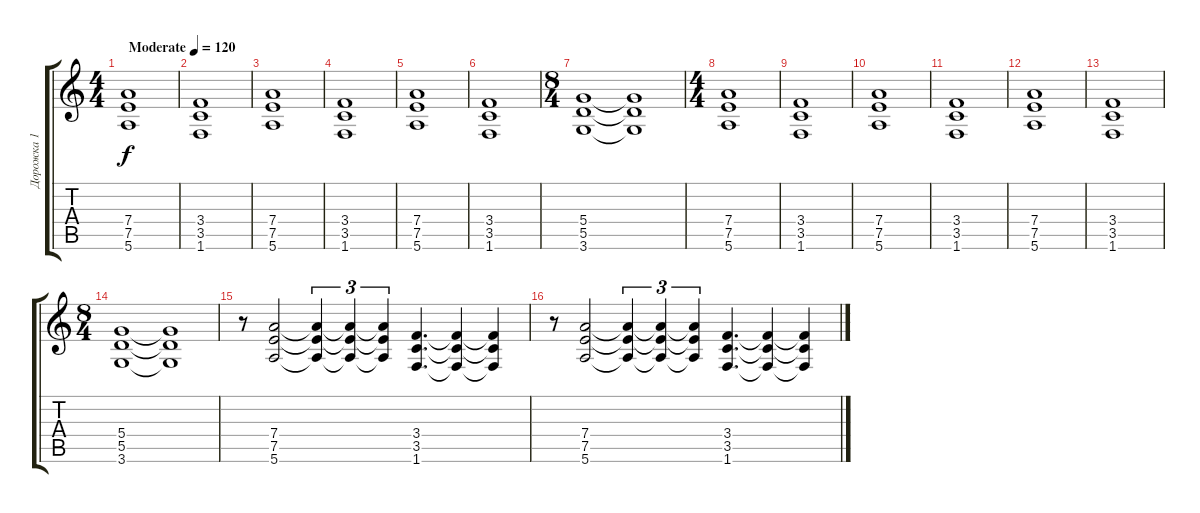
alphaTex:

\track ("Дорожка 1" "Дорожка 1") {instrument distortionguitar}
\staff {score tabs}
\tuning (E4 B3 G3 D3 A2 E2) {hide}
\ts (4 4)
\tempo (120 "Moderate")
\clef g2
\ks c
(7.4 7.5 5.6).1{dy f instrument distortionguitar} |
(3.4 3.5 1.6).1 |
(7.4 7.5 5.6).1 |
(3.4 3.5 1.6).1 |
(7.4 7.5 5.6).1 |
(3.4 3.5 1.6).1 |
\ts (8 4)
(5.4 5.5 3.6).1 (5.4{t} 5.5{t} 3.6{t}).1 |
\ts (4 4)
(7.4 7.5 5.6).1 |
(3.4 3.5 1.6).1 |
(7.4 7.5 5.6).1 |
(3.4 3.5 1.6).1 |
(7.4 7.5 5.6).1 |
(3.4 3.5 1.6).1 |
\ts (8 4)
(5.4 5.5 3.6).1 (5.4{t} 5.5{t} 3.6{t}).1 |
r.8 (7.4 7.5 5.6).2 (7.4{t} 7.5{t} 5.6{t}).4{tu (3 2)} (7.4{t} 7.5{t} 5.6{t}).4{tu (3 2)} (7.4{t} 7.5{t} 5.6{t}).4{tu (3 2)} (3.4 3.5 1.6).4{d} (3.4{t} 3.5{t} 1.6{t}).4 (3.4{t} 3.5{t} 1.6{t}).4 |
r.8 (7.4 7.5 5.6).2 (7.4{t} 7.5{t} 5.6{t}).4{tu (3 2)} (7.4{t} 7.5{t} 5.6{t}).4{tu (3 2)} (7.4{t} 7.5{t} 5.6{t}).4{tu (3 2)} (3.4 3.5 1.6).4{d} (3.4{t} 3.5{t} 1.6{t}).4 (3.4{t} 3.5{t} 1.6{t}).4
